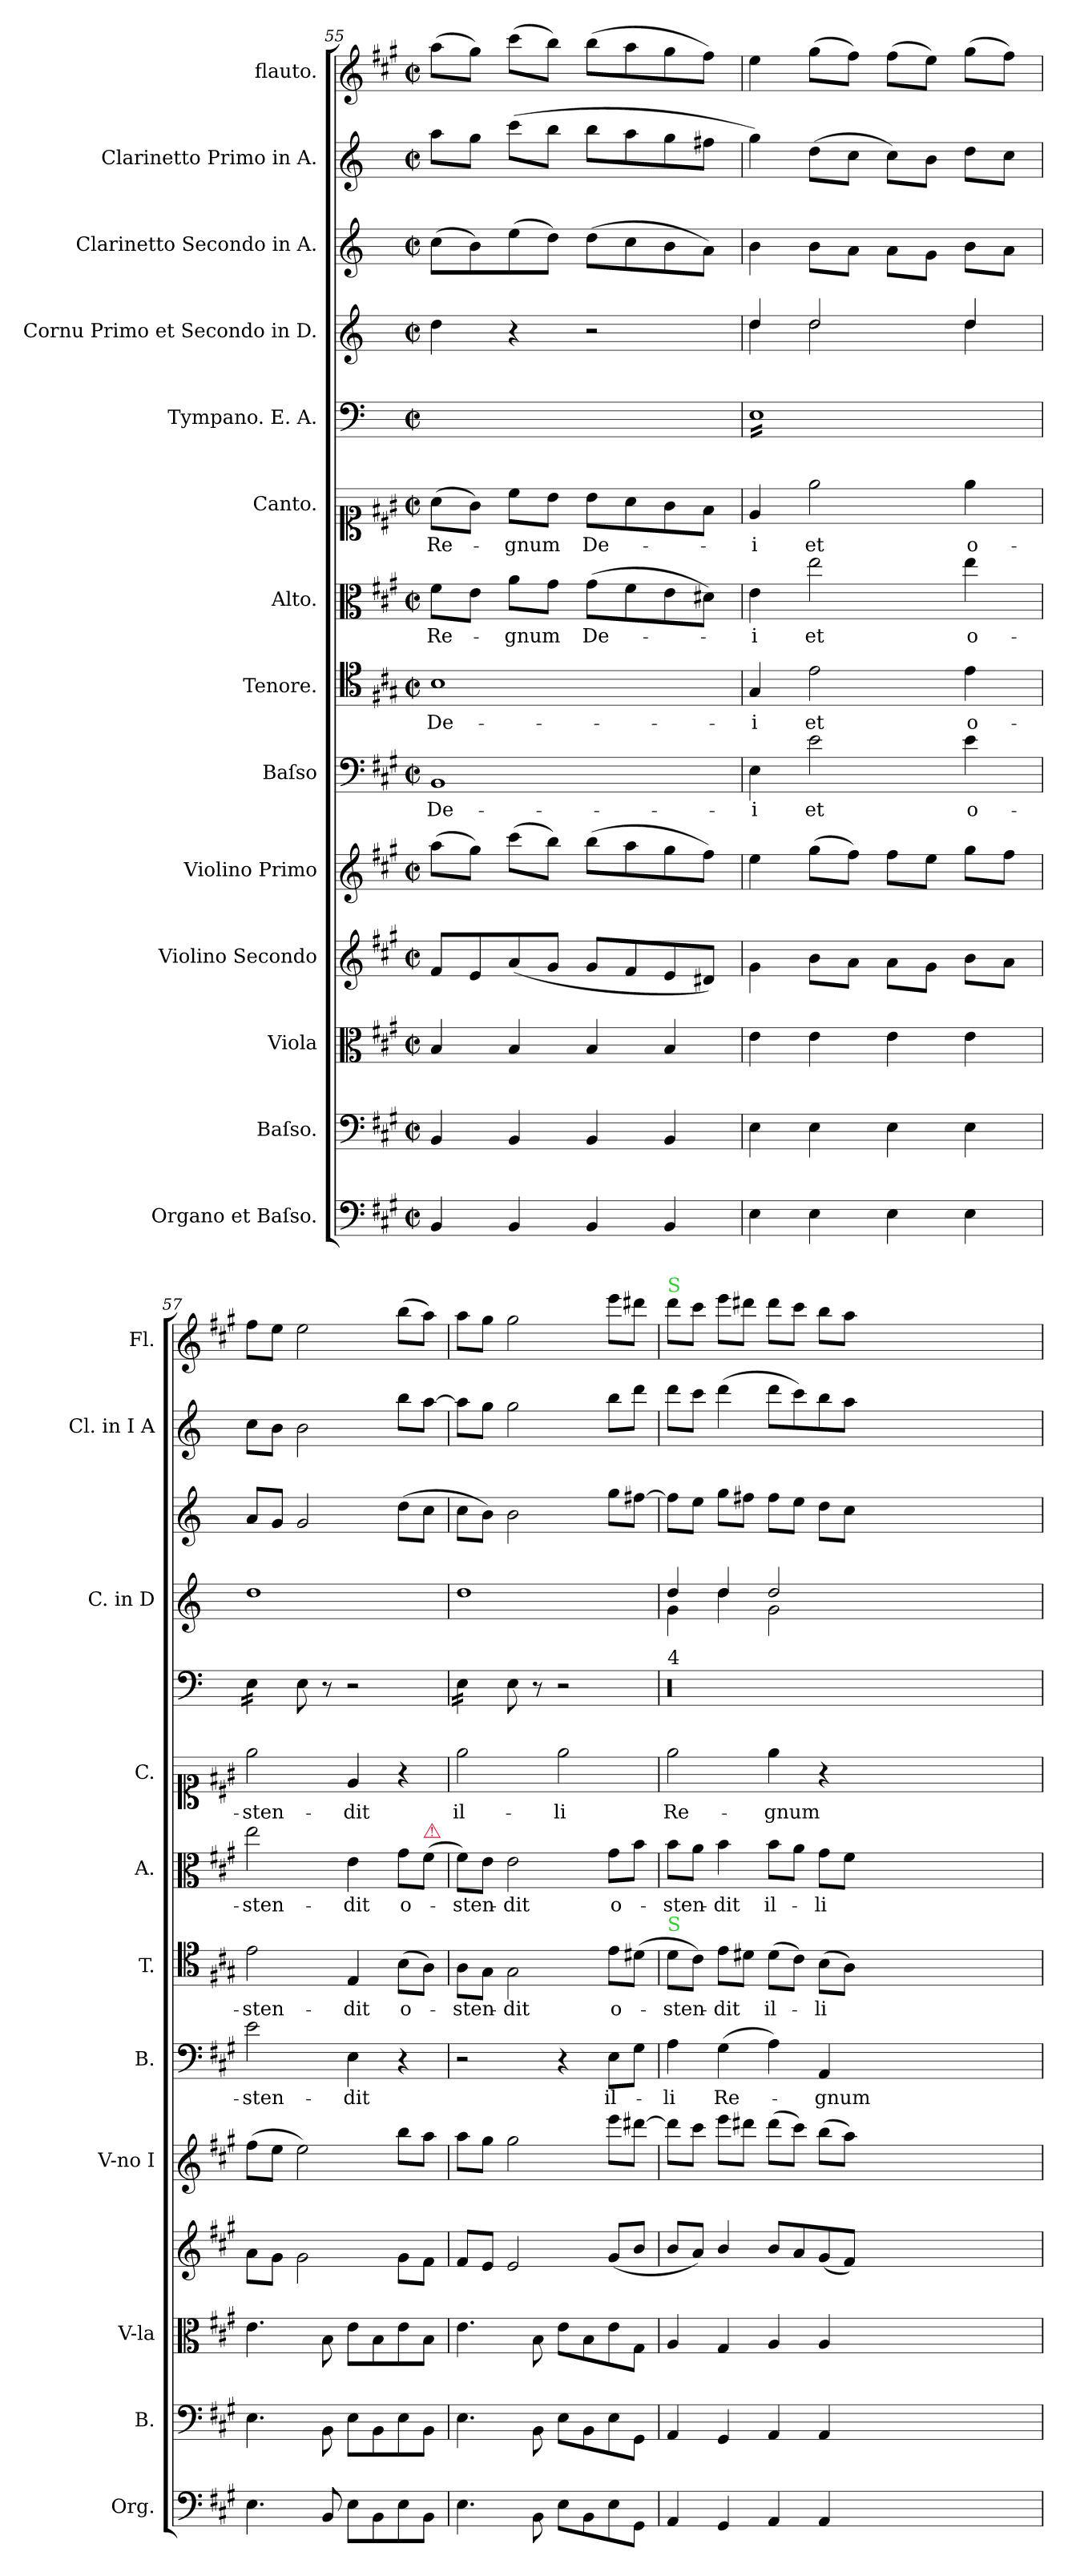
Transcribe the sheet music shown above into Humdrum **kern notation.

**kern	**kern	**kern	**kern	**kern	**kern	**text	**kern	**text	**kern	**text	**kern	**text	**kern	**kern	**kern	**kern	**kern
*part14	*part13	*part12	*part11	*part10	*part9	*part9	*part8	*part8	*part7	*part7	*part6	*part6	*part5	*part4	*part3	*part2	*part1
*staff14	*staff13	*staff12	*staff11	*staff10	*staff9	*staff9	*staff8	*staff8	*staff7	*staff7	*staff6	*staff6	*staff5	*staff4	*staff3	*staff2	*staff1
*I"Organo et Baſso.	*I"Baſso.	*I"Viola	*I"Violino Secondo	*I"Violino Primo	*I"Baſso	*	*I"Tenore.	*	*I"Alto.	*	*I"Canto.	*	*I"Tympano. E. A.	*I"Cornu Primo et Secondo in D.	*I"Clarinetto Secondo in A.	*I"Clarinetto Primo in A.	*I"flauto.
*I'Org.	*I'B.	*I'V-la	*	*I'V-no I	*I'B.	*	*I'T.	*	*I'A.	*	*I'C.	*	*	*I'C. in D	*	*I'Cl. in I A	*I'Fl.
*clefF4	*clefF4	*clefC3	*clefG2	*clefG2	*clefF4	*	*clefC4	*	*clefC3	*	*clefC1	*	*clefF4	*clefG2	*clefG2	*clefG2	*clefG2
*	*	*	*	*	*	*	*	*	*	*	*	*	*	*ITrd6c10	*ITrd2c3	*ITrd2c3	*
*k[f#c#g#]	*k[f#c#g#]	*k[f#c#g#]	*k[f#c#g#]	*k[f#c#g#]	*k[f#c#g#]	*	*k[f#c#g#]	*	*k[f#c#g#]	*	*k[f#c#g#]	*	*k[]	*k[f#c#]	*k[f#c#g#]	*k[f#c#g#]	*k[f#c#g#]
*M2/2	*M2/2	*M2/2	*M2/2	*M2/2	*M2/2	*	*M2/2	*	*M2/2	*	*M2/2	*	*M2/2	*M2/2	*M2/2	*M2/2	*M2/2
*met(c|)	*met(c|)	*met(c|)	*met(c|)	*met(c|)	*met(c|)	*	*met(c|)	*	*met(c|)	*	*met(c|)	*	*met(c|)	*met(c|)	*met(c|)	*met(c|)	*met(c|)
=55	=55	=55	=55	=55	=55	=55	=55	=55	=55	=55	=55	=55	=55	=55	=55	=55	=55
4BB/	4BB/	4B/	8f#/L	(8aa\L	1BB	De-	1B	De-	8f#\L	Re-	(8a\L	Re-	1ryy	4e\	(8a\L	8ff#\L	(8aa\L
.	.	.	8e/	8gg#\J)	.	.	.	.	8e\J	.	8g#\J)	.	.	.	8g#\)	8ee\J	8gg#\J)
4BB/	4BB/	4B/	(8a/	(8ccc#\L	.	.	.	.	8a\L	-gnum	8cc#\L	-gnum	.	4r	(8cc#\	(8aa\L	(8ccc#\L
.	.	.	8g#/J	8bb\J)	.	.	.	.	8g#\J	.	8b\J	.	.	.	8b\J)	8gg#\J	8bb\J)
4BB/	4BB/	4B/	8g#/L	(8bb\L	.	.	.	.	(8g#\L	De-	8b\L	De-	.	2r	(8b\L	8gg#\L	(8bb\L
.	.	.	8f#/	8aa\	.	.	.	.	8f#\	.	8a\	.	.	.	8a\	8ff#\	8aa\
4BB/	4BB/	4B/	8e/	8gg#\	.	.	.	.	8e\	.	8g#\	.	.	.	8g#\	8ee\	8gg#\
.	.	.	8d#X/J)	8ff#\J)	.	.	.	.	8d#X\J)	.	8f#\J	.	.	.	8f#\J)	8dd#X\J	8ff#\J)
=56	=56	=56	=56	=56	=56	=56	=56	=56	=56	=56	=56	=56	=56	=56	=56	=56	=56
*	*	*	*	*	*	*	*	*	*	*	*	*	*	*^	*	*	*
*	*	*	*	*	*	*	*	*	*	*	*	*	*tremolo	*	*	*	*	*
4E\	4E\	4e\	4g#\	4ee\	4E\	-i	4G#/	-i	4e\	-i	4e/	-i	16E\LL	4e/	4e\	4g#\	4ee\)	4ee\
.	.	.	.	.	.	.	.	.	.	.	.	.	16E\	.	.	.	.	.
.	.	.	.	.	.	.	.	.	.	.	.	.	16E\	.	.	.	.	.
.	.	.	.	.	.	.	.	.	.	.	.	.	16E\	.	.	.	.	.
4E\	4E\	4e\	8b\L	(8gg#\L	2e\	et	2e\	et	2ee\	et	2ee\	et	16E\	2e/	2e\	8g#\L	(8b\L	(8gg#\L
.	.	.	.	.	.	.	.	.	.	.	.	.	16E\	.	.	.	.	.
.	.	.	8a\J	8ff#\J)	.	.	.	.	.	.	.	.	16E\	.	.	8f#\J	8a\J	8ff#\J)
.	.	.	.	.	.	.	.	.	.	.	.	.	16E\	.	.	.	.	.
4E\	4E\	4e\	8a\L	8ff#\L	.	.	.	.	.	.	.	.	16E\	.	.	8f#\L	8a\L)	(8ff#\L
.	.	.	.	.	.	.	.	.	.	.	.	.	16E\	.	.	.	.	.
.	.	.	8g#\J	8ee\J	.	.	.	.	.	.	.	.	16E\	.	.	8e\J	8g#\J	8ee\J)
.	.	.	.	.	.	.	.	.	.	.	.	.	16E\	.	.	.	.	.
4E\	4E\	4e\	8b\L	8gg#\L	4e\	o-	4e\	o-	4ee\	o-	4ee\	o-	16E\	4e/	4e\	8g#\L	8b\L	(8gg#\L
.	.	.	.	.	.	.	.	.	.	.	.	.	16E\	.	.	.	.	.
.	.	.	8a\J	8ff#\J	.	.	.	.	.	.	.	.	16E\	.	.	8f#\J	8a\J	8ff#\J)
.	.	.	.	.	.	.	.	.	.	.	.	.	16E\JJ	.	.	.	.	.
*	*	*	*	*	*	*	*	*	*	*	*	*	*	*v	*v	*	*	*
=57	=57	=57	=57	=57	=57	=57	=57	=57	=57	=57	=57	=57	=57	=57	=57	=57	=57
4.E\	4.E\	4.e\	8a\L	(8ff#\L	2e\	-sten-	2e\	-sten-	2ee\	-sten-	2ee\	-sten-	16E\LL	1e	8f#/L	8a\L	8ff#\L
.	.	.	.	.	.	.	.	.	.	.	.	.	16E\	.	.	.	.
.	.	.	8g#\J	8ee\J	.	.	.	.	.	.	.	.	16E\	.	8e/J	8g#\J	8ee\J
.	.	.	.	.	.	.	.	.	.	.	.	.	16E\JJ	.	.	.	.
*	*	*	*	*	*	*	*	*	*	*	*	*	*Xtremolo	*	*	*	*
.	.	.	2g#\	2ee\)	.	.	.	.	.	.	.	.	8E\	.	2e/	2g#\	2ee\
8BB/	8BB\	8B\	.	.	.	.	.	.	.	.	.	.	8r	.	.	.	.
8E\L	8E\L	8e\L	.	.	4E\	-dit	4E/	-dit	4e\	-dit	4e/	-dit	2r	.	.	.	.
8BB\	8BB\	8B\	.	.	.	.	.	.	.	.	.	.	.	.	.	.	.
8E\	8E\	8e\	8g#\L	8bb\L	4r	.	(8B\L	o-	8g#\L	o-	4r	.	.	.	(8b\L	8gg#\L	(8bb\L
!	!	!	!	!	!	!	!	!	!LO:TX:a:color=crimson:t=⚠	!	!	!	!	!	!	!	!
8BB\J	8BB\J	8B\J	8f#\J	8aa\J	.	.	8A\J)	.	(8f#\J	.	.	.	.	.	8a\J	[8ff#\J	8aa\J)
=58	=58	=58	=58	=58	=58	=58	=58	=58	=58	=58	=58	=58	=58	=58	=58	=58	=58
*	*	*	*	*	*	*	*	*	*	*	*	*	*tremolo	*	*	*	*
4.E\	4.E\	4.e\	8f#/L	8aa\L	2r	.	8A\L	-sten-	8f#\L)	-sten-	2ee\	il-	16E\LL	1e	8a\L	8ff#\L]	8aa\L
.	.	.	.	.	.	.	.	.	.	.	.	.	16E\	.	.	.	.
.	.	.	8e/J	8gg#\J	.	.	8G#\J	.	8e\J	.	.	.	16E\	.	8g#\J)	8ee\J	8gg#\J
.	.	.	.	.	.	.	.	.	.	.	.	.	16E\JJ	.	.	.	.
*	*	*	*	*	*	*	*	*	*	*	*	*	*Xtremolo	*	*	*	*
.	.	.	2e/	2gg#\	.	.	2G#\	-dit	2e\	-dit	.	.	8E\	.	2g#\	2ee\	2gg#\
8BB\	8BB\	8B\	.	.	.	.	.	.	.	.	.	.	8r	.	.	.	.
8E\L	8E\L	8e\L	.	.	4r	.	.	.	.	.	2ee\	-li	2r	.	.	.	.
8BB\	8BB\	8B\	.	.	.	.	.	.	.	.	.	.	.	.	.	.	.
!	!	!	!	!	!	!	!	!LO:LY:i	!	!	!	!	!	!	!	!	!
8E\	8E\	8e\	(8g#/L	8eee\L	8E\L	il-	8e\L	o-	8g#\L	o-	.	.	.	.	8ee\L	8gg#\L	8eee\L
8GG#\J	8GG#\J	8G#\J	8b/J	[8ddd#X\J	8G#\J	.	(8d#X\J	.	8b\J	.	.	.	.	.	[8dd#X\J	8bb\J	8ddd#X\J
=59	=59	=59	=59	=59	=59	=59	=59	=59	=59	=59	=59	=59	=59	=59	=59	=59	=59
!	!	!	!	!	!	!	!	!	!	!	!	!	!	!	!	!	!LO:TX:a:color=limegreen:t=S
!	!	!	!	!	!	!	!	!	!	!	!	!	!LO:TX:a:t=4	!	!	!	!
!	!	!	!	!	!	!	!LO:TX:a:color=limegreen:t=S	!	!	!	!	!	!	!	!	!	!
!	!	!	!	!	!	!	!	!LO:LY:i	!	!	!	!	!	!	!	!	!
*	*	*	*	*	*	*	*	*	*	*	*	*	*	*^	*	*	*
4AA/	4AA/	4A/	8b/L	8ddd#\L]	4A\	-li	8d\L	-sten-	8b\L	-sten-	2ee\	Re-	00r	4e/	4A\	8dd#\L]	8bb\L	8ddd\L
.	.	.	8a/J)	8ccc#\J	.	.	8c#\J)	.	8a\J	.	.	.	.	.	.	8cc#\J	8aa\J	8ccc#\J
!	!	!	!	!	!	!	!	!LO:LY:i	!	!	!	!	!	!	!	!	!	!
4GG#/	4GG#/	4G#/	4b/	8eee\L	(4G#\	Re-	8e\L	-dit	4b\	-dit	.	.	.	4e/	4e\	8ee\L	(4bb\	8eee\L
.	.	.	.	8ddd#X\J	.	.	8d#X\J	.	.	.	.	.	.	.	.	8dd#X\J	.	8ddd#X\J
4AA/	4AA/	4A/	8b/L	(8ddd#\L	4A\)	.	(8d#\L	il-	8b\L	il-	4ee\	-gnum	.	2e/	2A\	8dd#\L	8bb\L	8ddd#\L
.	.	.	8a/	8ccc#\J)	.	.	8c#\J)	.	8a\J	.	.	.	.	.	.	8cc#\J	8aa\)	8ccc#\J
4AA/	4AA/	4A/	(8g#/	(8bb\L	4AA/	-gnum	(8B\L	-li	8g#\L	-li	4r	.	.	.	.	8b\L	8gg#\	8bb\L
.	.	.	8f#/J)	8aa\J)	.	.	8A\J)	.	8f#\J	.	.	.	.	.	.	8a\J	8ff#\J	8aa\J
0.ryy	0.ryy	0.ryy	0.ryy	0.ryy	0.ryy	.	0.ryy	.	0.ryy	.	0.ryy	.	.	0.ryy	0.ryy	0.ryy	0.ryy	0.ryy
*	*	*	*	*	*	*	*	*	*	*	*	*	*	*v	*v	*	*	*
=	=	=	=	=	=	=	=	=	=	=	=	=	=	=	=	=	=
*-	*-	*-	*-	*-	*-	*-	*-	*-	*-	*-	*-	*-	*-	*-	*-	*-	*-
